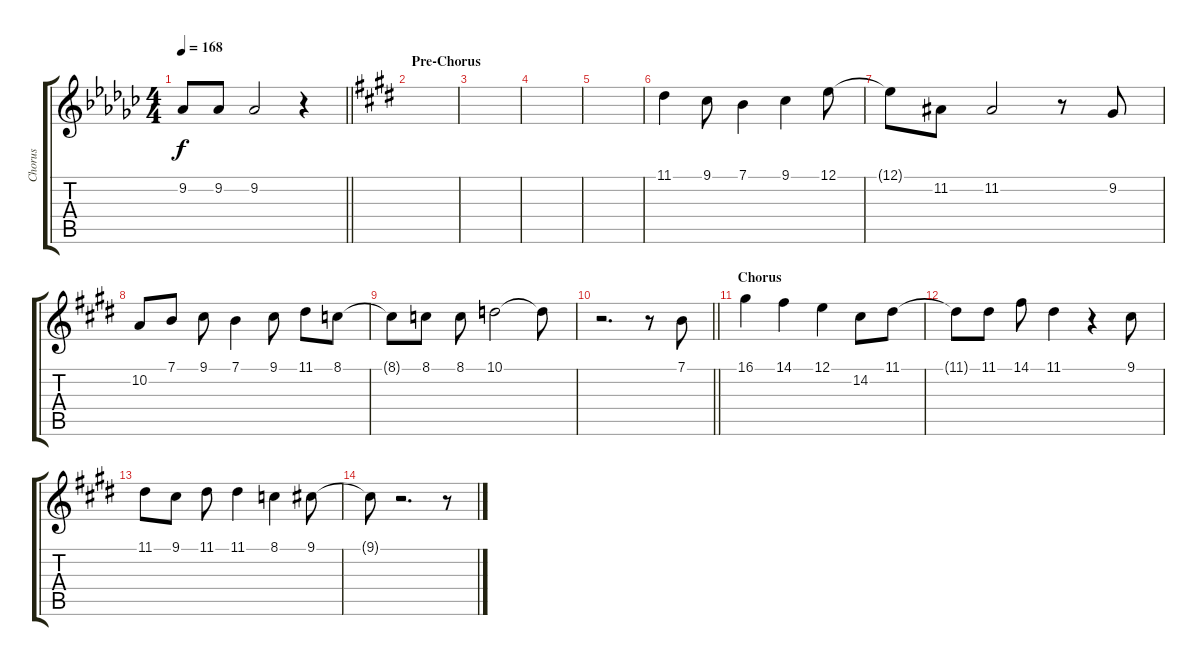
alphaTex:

\track ("Chorus" "Chorus") {instrument tenorsax}
\staff {score tabs}
\tuning (E4 B3 G3 D3 A2 E2) {hide}
\ts (4 4)
\tempo 168
\clef g2
\barLineRight lightlight
\ks gb
9.2{t}.8{dy f} 9.2.8 9.2.2 r.4 |
\section ("" "Pre-Chorus")
\ks e
|
|
|
|
11.1.4 9.1.8 7.1.4 9.1.4 12.1.8 |
12.1{t}.8 11.2.8 11.2.2 r.8 9.2.8 |
10.2.8 7.1.8 9.1.8 7.1.4 9.1.8 11.1.8 8.1.8 |
8.1{t}.8 8.1.8 8.1.8 10.1.2 10.1{t}.8 |
\barLineRight lightlight
r.2{d} r.8 7.1.8 |
\section ("" "Chorus")
16.1.4 14.1.4 12.1.4 14.2.8 11.1.8 |
11.1{t}.8 11.1.8 14.1.8 11.1.4 r.4 9.1.8 |
11.1.8 9.1.8 11.1.8 11.1.4 8.1.4 9.1.8 |
9.1{t}.8 r.2{d} r.8
